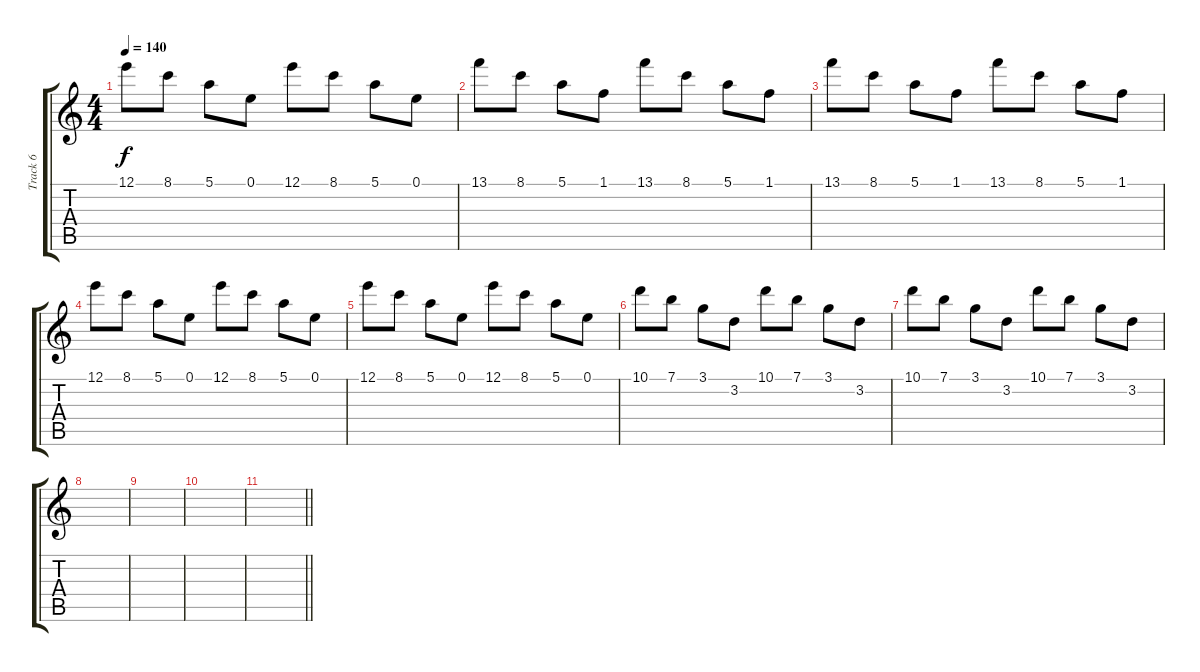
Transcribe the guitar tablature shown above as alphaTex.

\track ("Track 6" "Track 6") {instrument marimba}
\staff {score tabs}
\tuning (E5 B4 G4 D4 A3 E3) {hide}
\ts (4 4)
\tempo 140
\clef g2
\ks c
12.1.8{dy f} 8.1.8 5.1.8 0.1.8 12.1.8 8.1.8 5.1.8 0.1.8 |
13.1.8 8.1.8 5.1.8 1.1.8 13.1.8 8.1.8 5.1.8 1.1.8 |
13.1.8 8.1.8 5.1.8 1.1.8 13.1.8 8.1.8 5.1.8 1.1.8 |
12.1.8 8.1.8 5.1.8 0.1.8 12.1.8 8.1.8 5.1.8 0.1.8 |
12.1.8 8.1.8 5.1.8 0.1.8 12.1.8 8.1.8 5.1.8 0.1.8 |
10.1.8 7.1.8 3.1.8 3.2.8 10.1.8 7.1.8 3.1.8 3.2.8 |
10.1.8 7.1.8 3.1.8 3.2.8 10.1.8 7.1.8 3.1.8 3.2.8 |
|
|
|
\barLineRight lightlight
